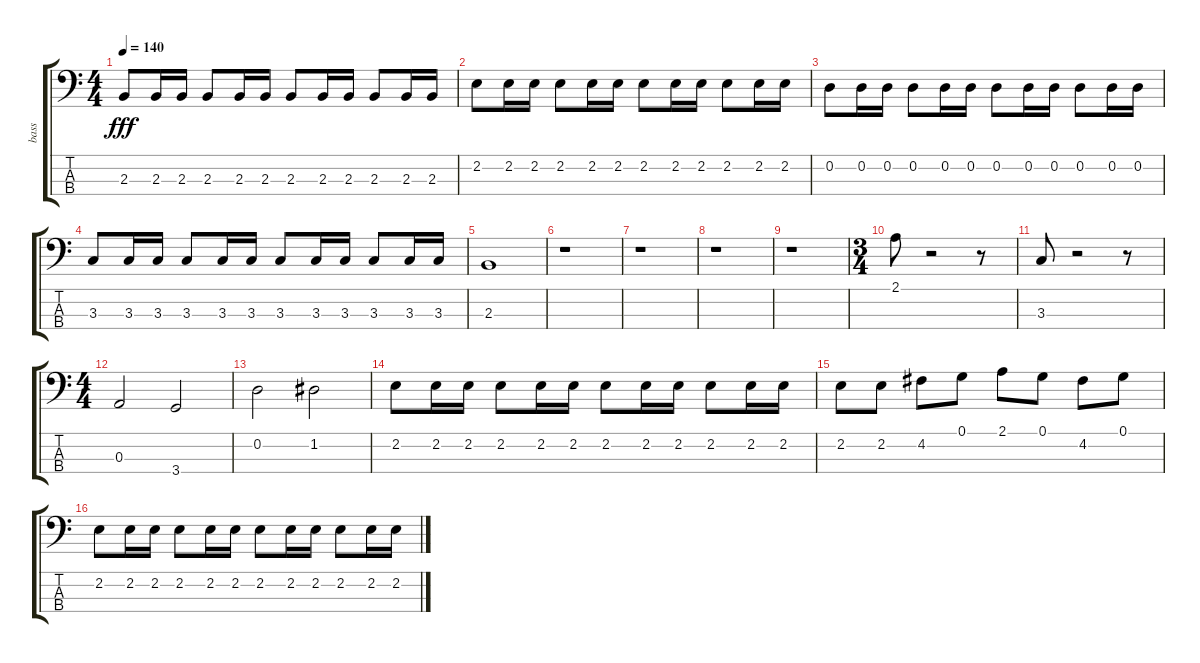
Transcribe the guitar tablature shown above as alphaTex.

\track ("bass" "bass") {instrument electricbassfinger}
\staff {score tabs}
\tuning (G2 D2 A1 E1) {hide}
\ts (4 4)
\tempo 140
\clef f4
\ks c
2.3.8{dy fff} 2.3.16 2.3.16 2.3.8 2.3.16 2.3.16 2.3.8 2.3.16 2.3.16 2.3.8 2.3.16 2.3.16 |
2.2.8 2.2.16 2.2.16 2.2.8 2.2.16 2.2.16 2.2.8 2.2.16 2.2.16 2.2.8 2.2.16 2.2.16 |
0.2.8 0.2.16 0.2.16 0.2.8 0.2.16 0.2.16 0.2.8 0.2.16 0.2.16 0.2.8 0.2.16 0.2.16 |
3.3.8 3.3.16 3.3.16 3.3.8 3.3.16 3.3.16 3.3.8 3.3.16 3.3.16 3.3.8 3.3.16 3.3.16 |
2.3.1 |
r.1 |
r.1 |
r.1 |
r.1 |
\ts (3 4)
2.1.8 r.2 r.8 |
3.3.8 r.2 r.8 |
\ts (4 4)
0.3.2 3.4.2 |
0.2.2 1.2.2 |
2.2.8 2.2.16 2.2.16 2.2.8 2.2.16 2.2.16 2.2.8 2.2.16 2.2.16 2.2.8 2.2.16 2.2.16 |
2.2.8 2.2.8 4.2.8 0.1.8 2.1.8 0.1.8 4.2.8 0.1.8 |
2.2.8 2.2.16 2.2.16 2.2.8 2.2.16 2.2.16 2.2.8 2.2.16 2.2.16 2.2.8 2.2.16 2.2.16
